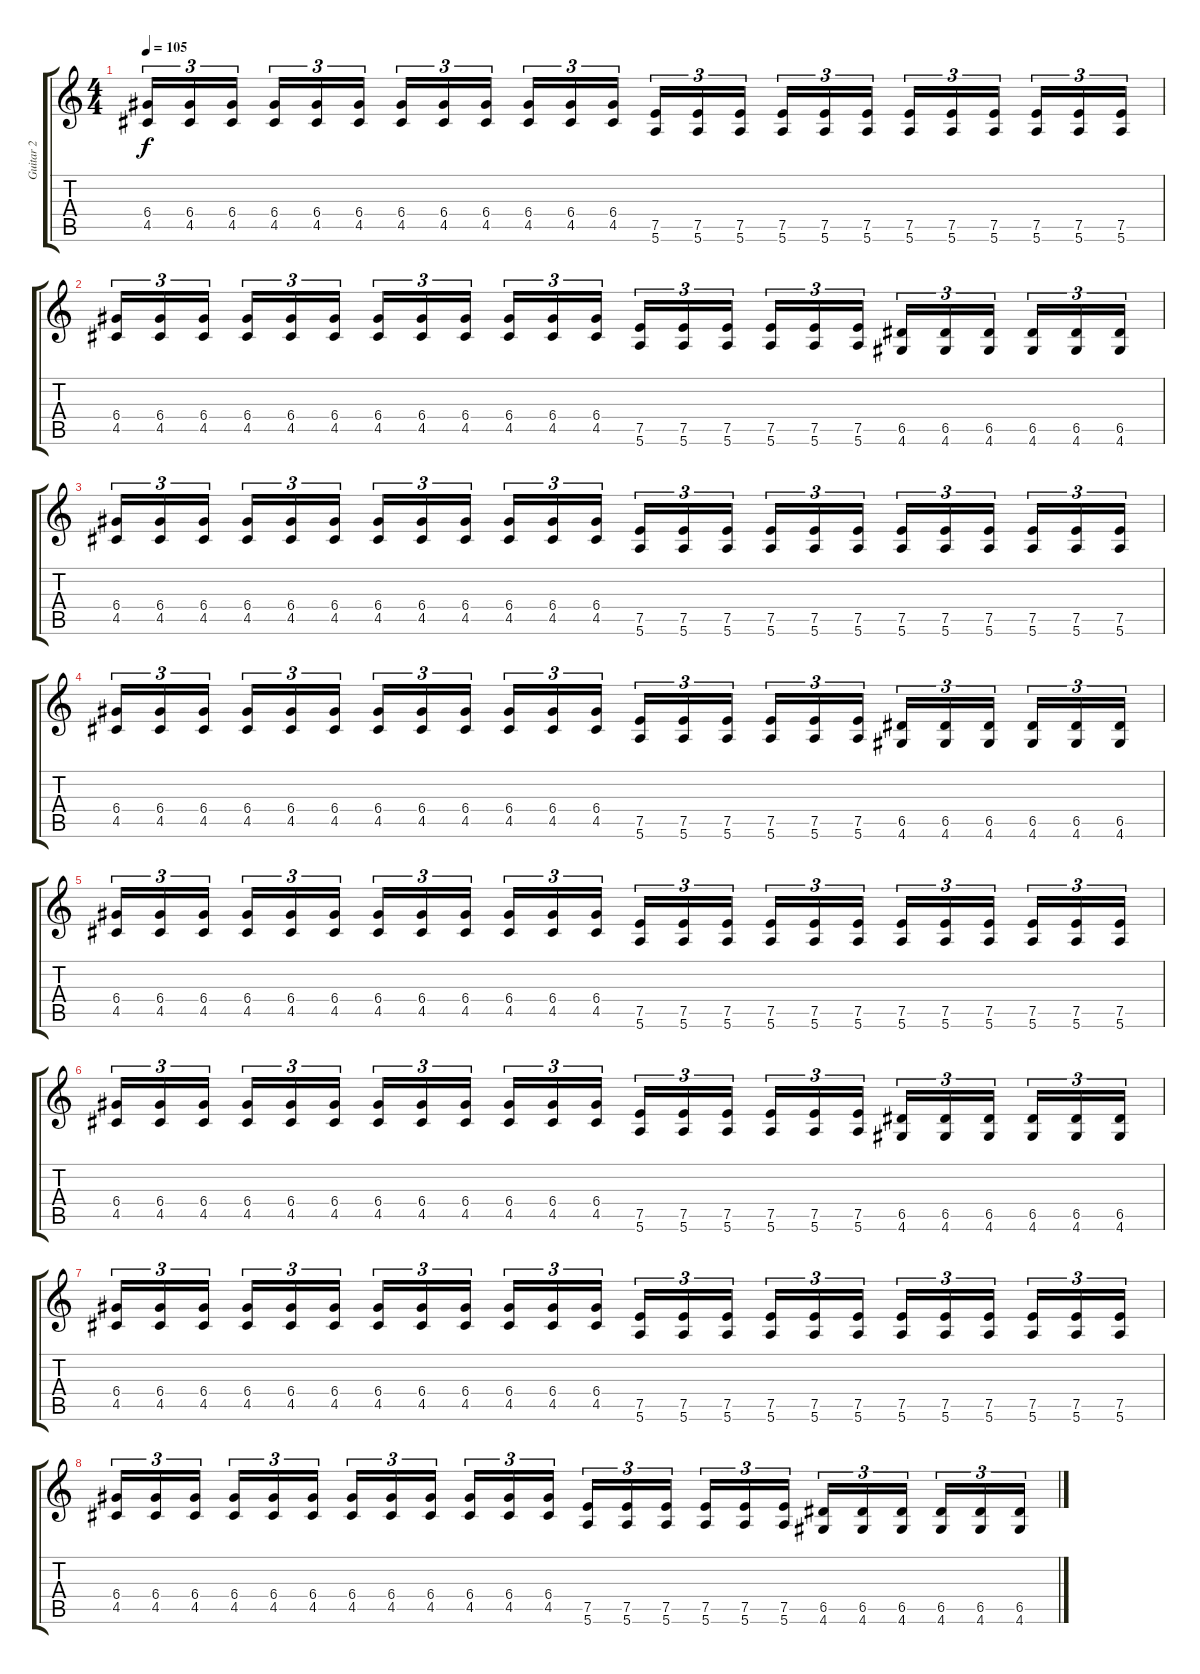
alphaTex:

\track ("Guitar 2" "Guitar 2") {instrument overdrivenguitar}
\staff {score tabs}
\tuning (E4 B3 G3 D3 A2 E2) {hide}
\ts (4 4)
\tempo 105
\clef g2
\ks c
(6.4 4.5).16{tu (3 2) dy f} (6.4 4.5).16{tu (3 2)} (6.4 4.5).16{tu (3 2)} (6.4 4.5).16{tu (3 2)} (6.4 4.5).16{tu (3 2)} (6.4 4.5).16{tu (3 2)} (6.4 4.5).16{tu (3 2)} (6.4 4.5).16{tu (3 2)} (6.4 4.5).16{tu (3 2)} (6.4 4.5).16{tu (3 2)} (6.4 4.5).16{tu (3 2)} (6.4 4.5).16{tu (3 2)} (7.5 5.6).16{tu (3 2)} (7.5 5.6).16{tu (3 2)} (7.5 5.6).16{tu (3 2)} (7.5 5.6).16{tu (3 2)} (7.5 5.6).16{tu (3 2)} (7.5 5.6).16{tu (3 2)} (7.5 5.6).16{tu (3 2)} (7.5 5.6).16{tu (3 2)} (7.5 5.6).16{tu (3 2)} (7.5 5.6).16{tu (3 2)} (7.5 5.6).16{tu (3 2)} (7.5 5.6).16{tu (3 2)} |
(6.4 4.5).16{tu (3 2)} (6.4 4.5).16{tu (3 2)} (6.4 4.5).16{tu (3 2)} (6.4 4.5).16{tu (3 2)} (6.4 4.5).16{tu (3 2)} (6.4 4.5).16{tu (3 2)} (6.4 4.5).16{tu (3 2)} (6.4 4.5).16{tu (3 2)} (6.4 4.5).16{tu (3 2)} (6.4 4.5).16{tu (3 2)} (6.4 4.5).16{tu (3 2)} (6.4 4.5).16{tu (3 2)} (7.5 5.6).16{tu (3 2)} (7.5 5.6).16{tu (3 2)} (7.5 5.6).16{tu (3 2)} (7.5 5.6).16{tu (3 2)} (7.5 5.6).16{tu (3 2)} (7.5 5.6).16{tu (3 2)} (6.5 4.6).16{tu (3 2)} (6.5 4.6).16{tu (3 2)} (6.5 4.6).16{tu (3 2)} (6.5 4.6).16{tu (3 2)} (6.5 4.6).16{tu (3 2)} (6.5 4.6).16{tu (3 2)} |
(6.4 4.5).16{tu (3 2)} (6.4 4.5).16{tu (3 2)} (6.4 4.5).16{tu (3 2)} (6.4 4.5).16{tu (3 2)} (6.4 4.5).16{tu (3 2)} (6.4 4.5).16{tu (3 2)} (6.4 4.5).16{tu (3 2)} (6.4 4.5).16{tu (3 2)} (6.4 4.5).16{tu (3 2)} (6.4 4.5).16{tu (3 2)} (6.4 4.5).16{tu (3 2)} (6.4 4.5).16{tu (3 2)} (7.5 5.6).16{tu (3 2)} (7.5 5.6).16{tu (3 2)} (7.5 5.6).16{tu (3 2)} (7.5 5.6).16{tu (3 2)} (7.5 5.6).16{tu (3 2)} (7.5 5.6).16{tu (3 2)} (7.5 5.6).16{tu (3 2)} (7.5 5.6).16{tu (3 2)} (7.5 5.6).16{tu (3 2)} (7.5 5.6).16{tu (3 2)} (7.5 5.6).16{tu (3 2)} (7.5 5.6).16{tu (3 2)} |
(6.4 4.5).16{tu (3 2)} (6.4 4.5).16{tu (3 2)} (6.4 4.5).16{tu (3 2)} (6.4 4.5).16{tu (3 2)} (6.4 4.5).16{tu (3 2)} (6.4 4.5).16{tu (3 2)} (6.4 4.5).16{tu (3 2)} (6.4 4.5).16{tu (3 2)} (6.4 4.5).16{tu (3 2)} (6.4 4.5).16{tu (3 2)} (6.4 4.5).16{tu (3 2)} (6.4 4.5).16{tu (3 2)} (7.5 5.6).16{tu (3 2)} (7.5 5.6).16{tu (3 2)} (7.5 5.6).16{tu (3 2)} (7.5 5.6).16{tu (3 2)} (7.5 5.6).16{tu (3 2)} (7.5 5.6).16{tu (3 2)} (6.5 4.6).16{tu (3 2)} (6.5 4.6).16{tu (3 2)} (6.5 4.6).16{tu (3 2)} (6.5 4.6).16{tu (3 2)} (6.5 4.6).16{tu (3 2)} (6.5 4.6).16{tu (3 2)} |
(6.4 4.5).16{tu (3 2)} (6.4 4.5).16{tu (3 2)} (6.4 4.5).16{tu (3 2)} (6.4 4.5).16{tu (3 2)} (6.4 4.5).16{tu (3 2)} (6.4 4.5).16{tu (3 2)} (6.4 4.5).16{tu (3 2)} (6.4 4.5).16{tu (3 2)} (6.4 4.5).16{tu (3 2)} (6.4 4.5).16{tu (3 2)} (6.4 4.5).16{tu (3 2)} (6.4 4.5).16{tu (3 2)} (7.5 5.6).16{tu (3 2)} (7.5 5.6).16{tu (3 2)} (7.5 5.6).16{tu (3 2)} (7.5 5.6).16{tu (3 2)} (7.5 5.6).16{tu (3 2)} (7.5 5.6).16{tu (3 2)} (7.5 5.6).16{tu (3 2)} (7.5 5.6).16{tu (3 2)} (7.5 5.6).16{tu (3 2)} (7.5 5.6).16{tu (3 2)} (7.5 5.6).16{tu (3 2)} (7.5 5.6).16{tu (3 2)} |
(6.4 4.5).16{tu (3 2)} (6.4 4.5).16{tu (3 2)} (6.4 4.5).16{tu (3 2)} (6.4 4.5).16{tu (3 2)} (6.4 4.5).16{tu (3 2)} (6.4 4.5).16{tu (3 2)} (6.4 4.5).16{tu (3 2)} (6.4 4.5).16{tu (3 2)} (6.4 4.5).16{tu (3 2)} (6.4 4.5).16{tu (3 2)} (6.4 4.5).16{tu (3 2)} (6.4 4.5).16{tu (3 2)} (7.5 5.6).16{tu (3 2)} (7.5 5.6).16{tu (3 2)} (7.5 5.6).16{tu (3 2)} (7.5 5.6).16{tu (3 2)} (7.5 5.6).16{tu (3 2)} (7.5 5.6).16{tu (3 2)} (6.5 4.6).16{tu (3 2)} (6.5 4.6).16{tu (3 2)} (6.5 4.6).16{tu (3 2)} (6.5 4.6).16{tu (3 2)} (6.5 4.6).16{tu (3 2)} (6.5 4.6).16{tu (3 2)} |
(6.4 4.5).16{tu (3 2)} (6.4 4.5).16{tu (3 2)} (6.4 4.5).16{tu (3 2)} (6.4 4.5).16{tu (3 2)} (6.4 4.5).16{tu (3 2)} (6.4 4.5).16{tu (3 2)} (6.4 4.5).16{tu (3 2)} (6.4 4.5).16{tu (3 2)} (6.4 4.5).16{tu (3 2)} (6.4 4.5).16{tu (3 2)} (6.4 4.5).16{tu (3 2)} (6.4 4.5).16{tu (3 2)} (7.5 5.6).16{tu (3 2)} (7.5 5.6).16{tu (3 2)} (7.5 5.6).16{tu (3 2)} (7.5 5.6).16{tu (3 2)} (7.5 5.6).16{tu (3 2)} (7.5 5.6).16{tu (3 2)} (7.5 5.6).16{tu (3 2)} (7.5 5.6).16{tu (3 2)} (7.5 5.6).16{tu (3 2)} (7.5 5.6).16{tu (3 2)} (7.5 5.6).16{tu (3 2)} (7.5 5.6).16{tu (3 2)} |
(6.4 4.5).16{tu (3 2)} (6.4 4.5).16{tu (3 2)} (6.4 4.5).16{tu (3 2)} (6.4 4.5).16{tu (3 2)} (6.4 4.5).16{tu (3 2)} (6.4 4.5).16{tu (3 2)} (6.4 4.5).16{tu (3 2)} (6.4 4.5).16{tu (3 2)} (6.4 4.5).16{tu (3 2)} (6.4 4.5).16{tu (3 2)} (6.4 4.5).16{tu (3 2)} (6.4 4.5).16{tu (3 2)} (7.5 5.6).16{tu (3 2)} (7.5 5.6).16{tu (3 2)} (7.5 5.6).16{tu (3 2)} (7.5 5.6).16{tu (3 2)} (7.5 5.6).16{tu (3 2)} (7.5 5.6).16{tu (3 2)} (6.5 4.6).16{tu (3 2)} (6.5 4.6).16{tu (3 2)} (6.5 4.6).16{tu (3 2)} (6.5 4.6).16{tu (3 2)} (6.5 4.6).16{tu (3 2)} (6.5 4.6).16{tu (3 2)}
